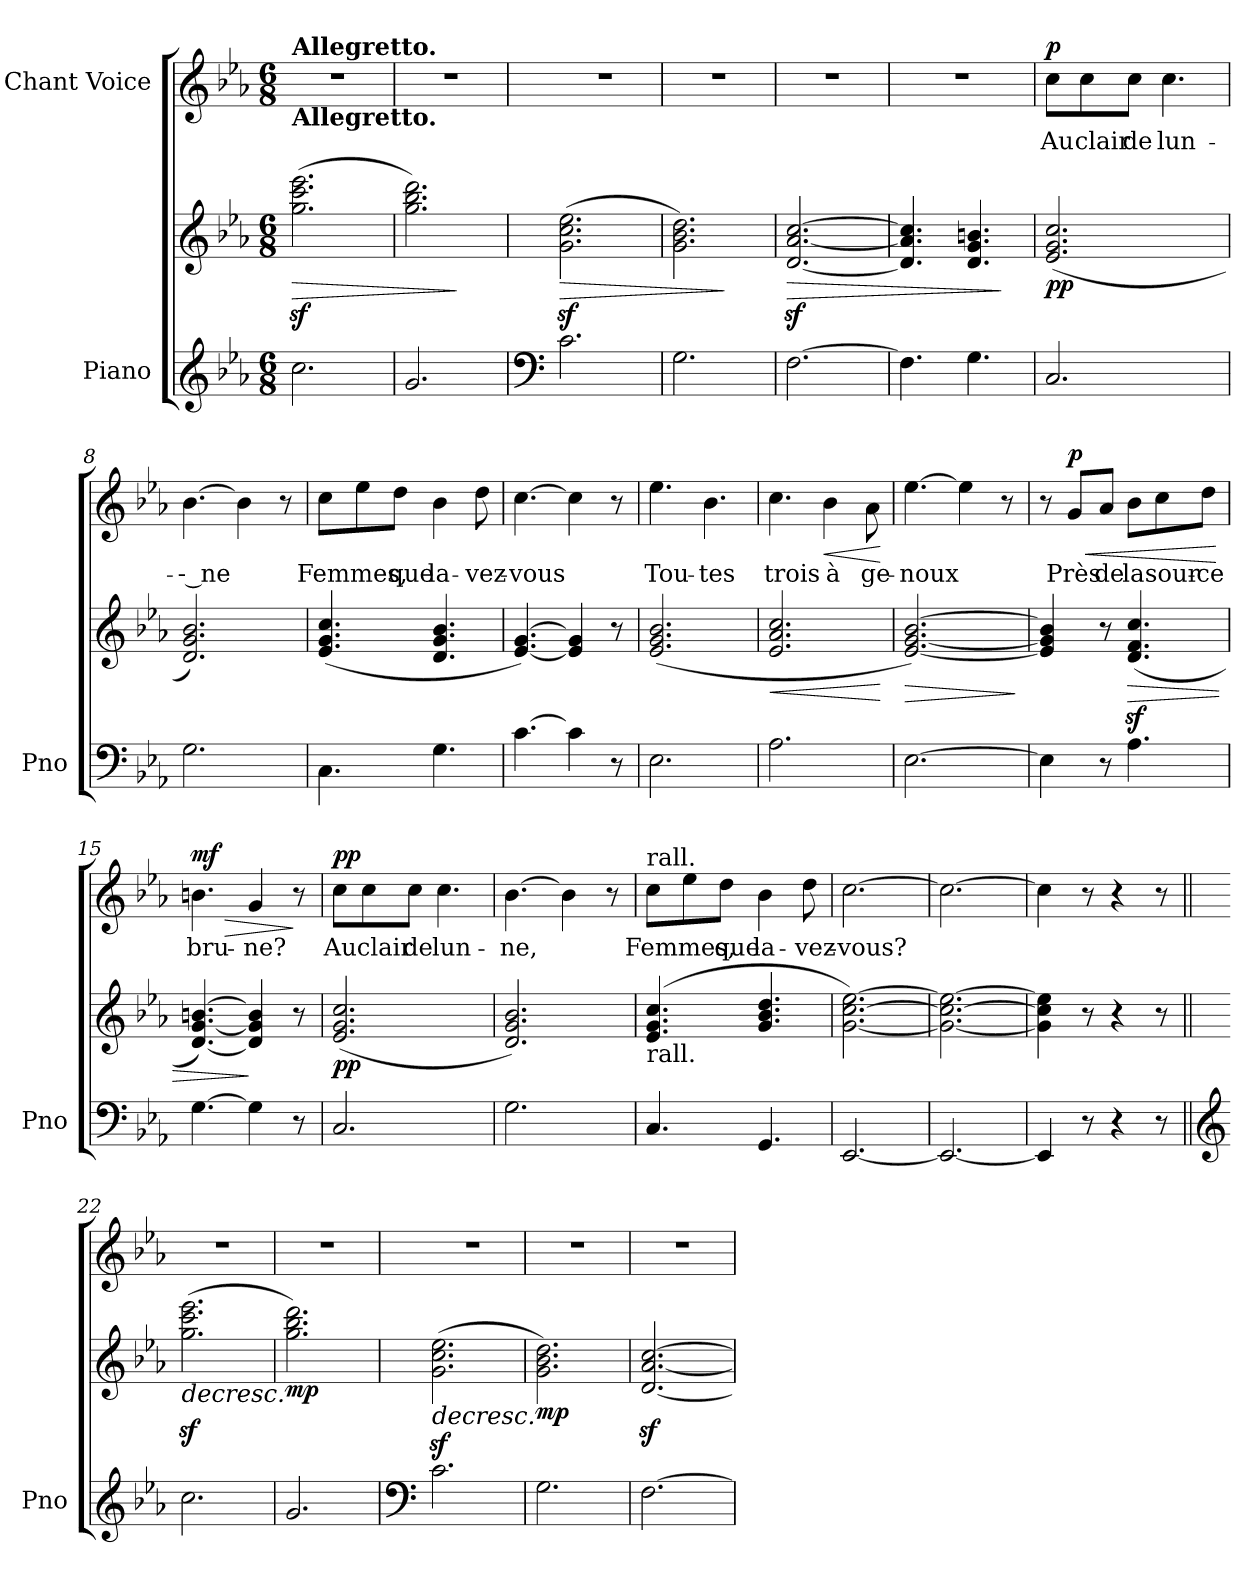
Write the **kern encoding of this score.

**kern	**kern	**dynam	**kern	**text	**dynam
*part2	*part2	*part2	*part1	*part1	*part1
*staff3	*staff2	*staff2/3	*staff1	*staff1	*staff1
*I"Piano	*	*	*I"Chant Voice	*	*
*I'Pno	*	*	*	*	*
*clefG2	*clefG2	*	*clefG2	*	*
*k[b-e-a-]	*k[b-e-a-]	*	*k[b-e-a-]	*	*
*M6/8	*M6/8	*	*M6/8	*	*
=1	=1	=1	=1	=1	=1
!	!	!	!LO:TX:a:B:t=Allegretto.	!	!
!	!	!	!LO:TX:b:B:t=Allegretto.	!	!
!	!	!LO:HP:b	!	!	!
2.cc\	(>2.gg\z< 2.ccc\z< 2.eee-\z<	>	2.r	.	.
=2	=2	=2	=2	=2	=2
2.g/	2.gg\ 2.bb-\ 2.ddd\)	.	2.r	.	.
.	.	]	.	.	.
=3	=3	=3	=3	=3	=3
*clefF4	*	*	*	*	*
!	!	!LO:HP:b	!	!	!
2.c\	(>2.g\z< 2.cc\z< 2.ee-\z<	>	2.r	.	.
=4	=4	=4	=4	=4	=4
2.G\	2.g\ 2.b-\ 2.dd\)	.	2.r	.	.
.	.	]	.	.	.
=5	=5	=5	=5	=5	=5
!	!	!LO:HP:b	!	!	!
[2.F\	[2.d/z< [2.a-/z< [2.cc/z<	>	2.r	.	.
=6	=6	=6	=6	=6	=6
4.F\]	4.d/] 4.a-/] 4.cc/]	.	2.r	.	.
4.G\	4.d/ 4.g/ 4.bn/	.	.	.	.
.	.	]	.	.	.
=7	=7	=7	=7	=7	=7
!	!	!LO:DY:b	!	!LO:LY:b	!LO:DY:a
2.C/	(>2.e-/ 2.g/ 2.cc/	pp	8cc\L	Au	p
!	!	!	!	!LO:LY:b	!
.	.	.	8cc\	clair	.
!	!	!	!	!LO:LY:b	!
.	.	.	8cc\J	de	.
!	!	!	!	!LO:LY:b	!
.	.	.	4.cc\	lun-	.
!!LO:LB:g=z
=8	=8	=8	=8	=8	=8
!	!	!	!	!LO:LY:b	!
2.G\	2.d/ 2.g/ 2.b-/)	.	[4.b-\	-- ne	.
.	.	.	4b-\]	.	.
.	.	.	8r	.	.
=9	=9	=9	=9	=9	=9
!	!	!	!	!LO:LY:b	!
4.C\	(>4.e-/ 4.g/ 4.cc/	.	8cc\L	Femmes,	.
.	.	.	8ee-\	.	.
!	!	!	!	!LO:LY:b	!
.	.	.	8dd\J	que	.
!	!	!	!	!LO:LY:b	!
4.G\	4.d/ 4.g/ 4.b-/	.	4b-\	la-	.
!	!	!	!	!LO:LY:b	!
.	.	.	8dd\	-vez-	.
=10	=10	=10	=10	=10	=10
!	!	!	!	!LO:LY:b	!
[4.c\	[4.e-/ [4.g/)	.	[4.cc\	-vous	.
4c\]	4e-/] 4g/]	.	4cc\]	.	.
8r	8r	.	8r	.	.
=11	=11	=11	=11	=11	=11
!	!	!	!	!LO:LY:b	!
2.E-\	(>2.e-/ 2.g/ 2.b-/	.	4.ee-\	Tou-	.
!	!	!	!	!LO:LY:b	!
.	.	.	4.b-\	-tes	.
=12	=12	=12	=12	=12	=12
!	!	!LO:HP:b	!	!LO:LY:b	!
2.A-\	2.e-/ 2.a-/ 2.cc/	<	4.cc\	trois	.
!	!	!	!	!LO:LY:b	!LO:HP:b
.	.	.	4b-\	à	<
!	!	!	!	!LO:LY:b	!
.	.	.	8a-\	ge-	.
.	.	[	.	.	[
=13	=13	=13	=13	=13	=13
!	!	!LO:HP:b	!	!LO:LY:b	!
[2.E-\	[2.e-/ [2.g/ [2.b-/)	>	[4.ee-\	-noux	.
.	.	.	4ee-\]	.	.
.	.	.	8r	.	.
.	.	]	.	.	.
!!LO:LB:g=z
=14	=14	=14	=14	=14	=14
4E-\]	4e-/] 4g/] 4b-/]	.	8r	.	.
!	!	!	!	!LO:LY:b	!LO:HP:b
!	!	!	!	!	!LO:DY:n=1:a
.	.	.	8g/L	Près	< p
!	!	!	!	!LO:LY:b	!
8r	8r	.	8a-/J	de	.
!	!	!LO:HP:b	!	!LO:LY:b	!
4.A-\	(>4.d/z< 4.f/z< 4.cc/z<	>	8b-\L	la	.
!	!	!	!	!LO:LY:b	!
.	.	.	8cc\	sour-	.
!	!	!	!	!LO:LY:b	!
.	.	.	8dd\J	-ce	.
.	.	.	.	.	[
=15	=15	=15	=15	=15	=15
!	!	!	!	!LO:LY:b	!LO:HP:b
!	!	!	!	!	!LO:DY:n=1:a
[4.G\	[4.d/ [4.g/ [4.bn/)	.	4.bn\	bru-	> mf
!	!	!	!	!LO:LY:b	!
4G\]	4d/] 4g/] 4b/]	]	4g/	-ne?	.
8r	8r	.	8r	.	]
=16	=16	=16	=16	=16	=16
!	!	!LO:DY:b	!	!LO:LY:b	!LO:DY:a
2.C/	(>2.e-/ 2.g/ 2.cc/	pp	8cc\L	Au	pp
!	!	!	!	!LO:LY:b	!
.	.	.	8cc\	clair	.
!	!	!	!	!LO:LY:b	!
.	.	.	8cc\J	de	.
!	!	!	!	!LO:LY:b	!
.	.	.	4.cc\	lun-	.
=17	=17	=17	=17	=17	=17
!	!	!	!	!LO:LY:b	!
2.G\	2.d/ 2.g/ 2.b-/)	.	[4.b-\	-ne,	.
.	.	.	4b-\]	.	.
.	.	.	8r	.	.
=18	=18	=18	=18	=18	=18
*	*	*	*MM110	*	*
!	!	!	!LO:TX:a:t=rall.	!	!
!	!LO:TX:b:t=rall.	!	!	!	!
!	!	!	!	!LO:LY:b	!
4.C/	(>4.e-/ 4.g/ 4.cc/	.	8cc\L	Femmes,	.
.	.	.	8ee-\	.	.
!	!	!	!	!LO:LY:b	!
.	.	.	8dd\J	que	.
*	*	*	*MM100	*	*
!	!	!	!	!LO:LY:b	!
4.GG/	4.g/ 4.b-/ 4.dd/	.	4b-\	la-	.
!	!	!	!	!LO:LY:b	!
.	.	.	8dd\	-vez-	.
!!LO:PB:g=z
=19	=19	=19	=19	=19	=19
!	!	!	!	!LO:LY:b	!
[2.EE-/	[2.g\ [2.cc\ [2.ee-\)	.	[2.cc\	-vous?	.
=20	=20	=20	=20	=20	=20
2.EE-/_	2.g\_ 2.cc\_ 2.ee-\_	.	2.cc\_	.	.
=21	=21	=21	=21	=21	=21
4EE-/]	4g\] 4cc\] 4ee-\]	.	4cc\]	.	.
8r	8r	.	8r	.	.
4r	4r	.	4r	.	.
8r	8r	.	8r	.	.
=22||	=22||	=22||	=22||	=22||	=22||
*clefG2	*	*	*	*	*
*	*	*	*MM116	*	*
!	!	!LO:HP:b	!	!	!
2.cc\	(>2.gg\z< 2.ccc\z< 2.eee-\z<	>	2.r	.	.
=23	=23	=23	=23	=23	=23
!	!	!LO:DY:b	!	!	!
2.g/	2.gg\ 2.bb-\ 2.ddd\)	mp	2.r	.	.
.	.	]	.	.	.
=24	=24	=24	=24	=24	=24
*clefF4	*	*	*	*	*
!	!	!LO:HP:b	!	!	!
2.c\	(>2.g\z< 2.cc\z< 2.ee-\z<	>	2.r	.	.
=25	=25	=25	=25	=25	=25
!	!	!LO:DY:b	!	!	!
2.G\	2.g\ 2.b-\ 2.dd\)	mp	2.r	.	.
.	.	]	.	.	.
!!LO:LB:g=z
=26	=26	=26	=26	=26	=26
[2.F\	[2.d/z< [2.a-/z< [2.cc/z<	.	2.r	.	.
=	=	=	=	=	=
*-	*-	*-	*-	*-	*-
